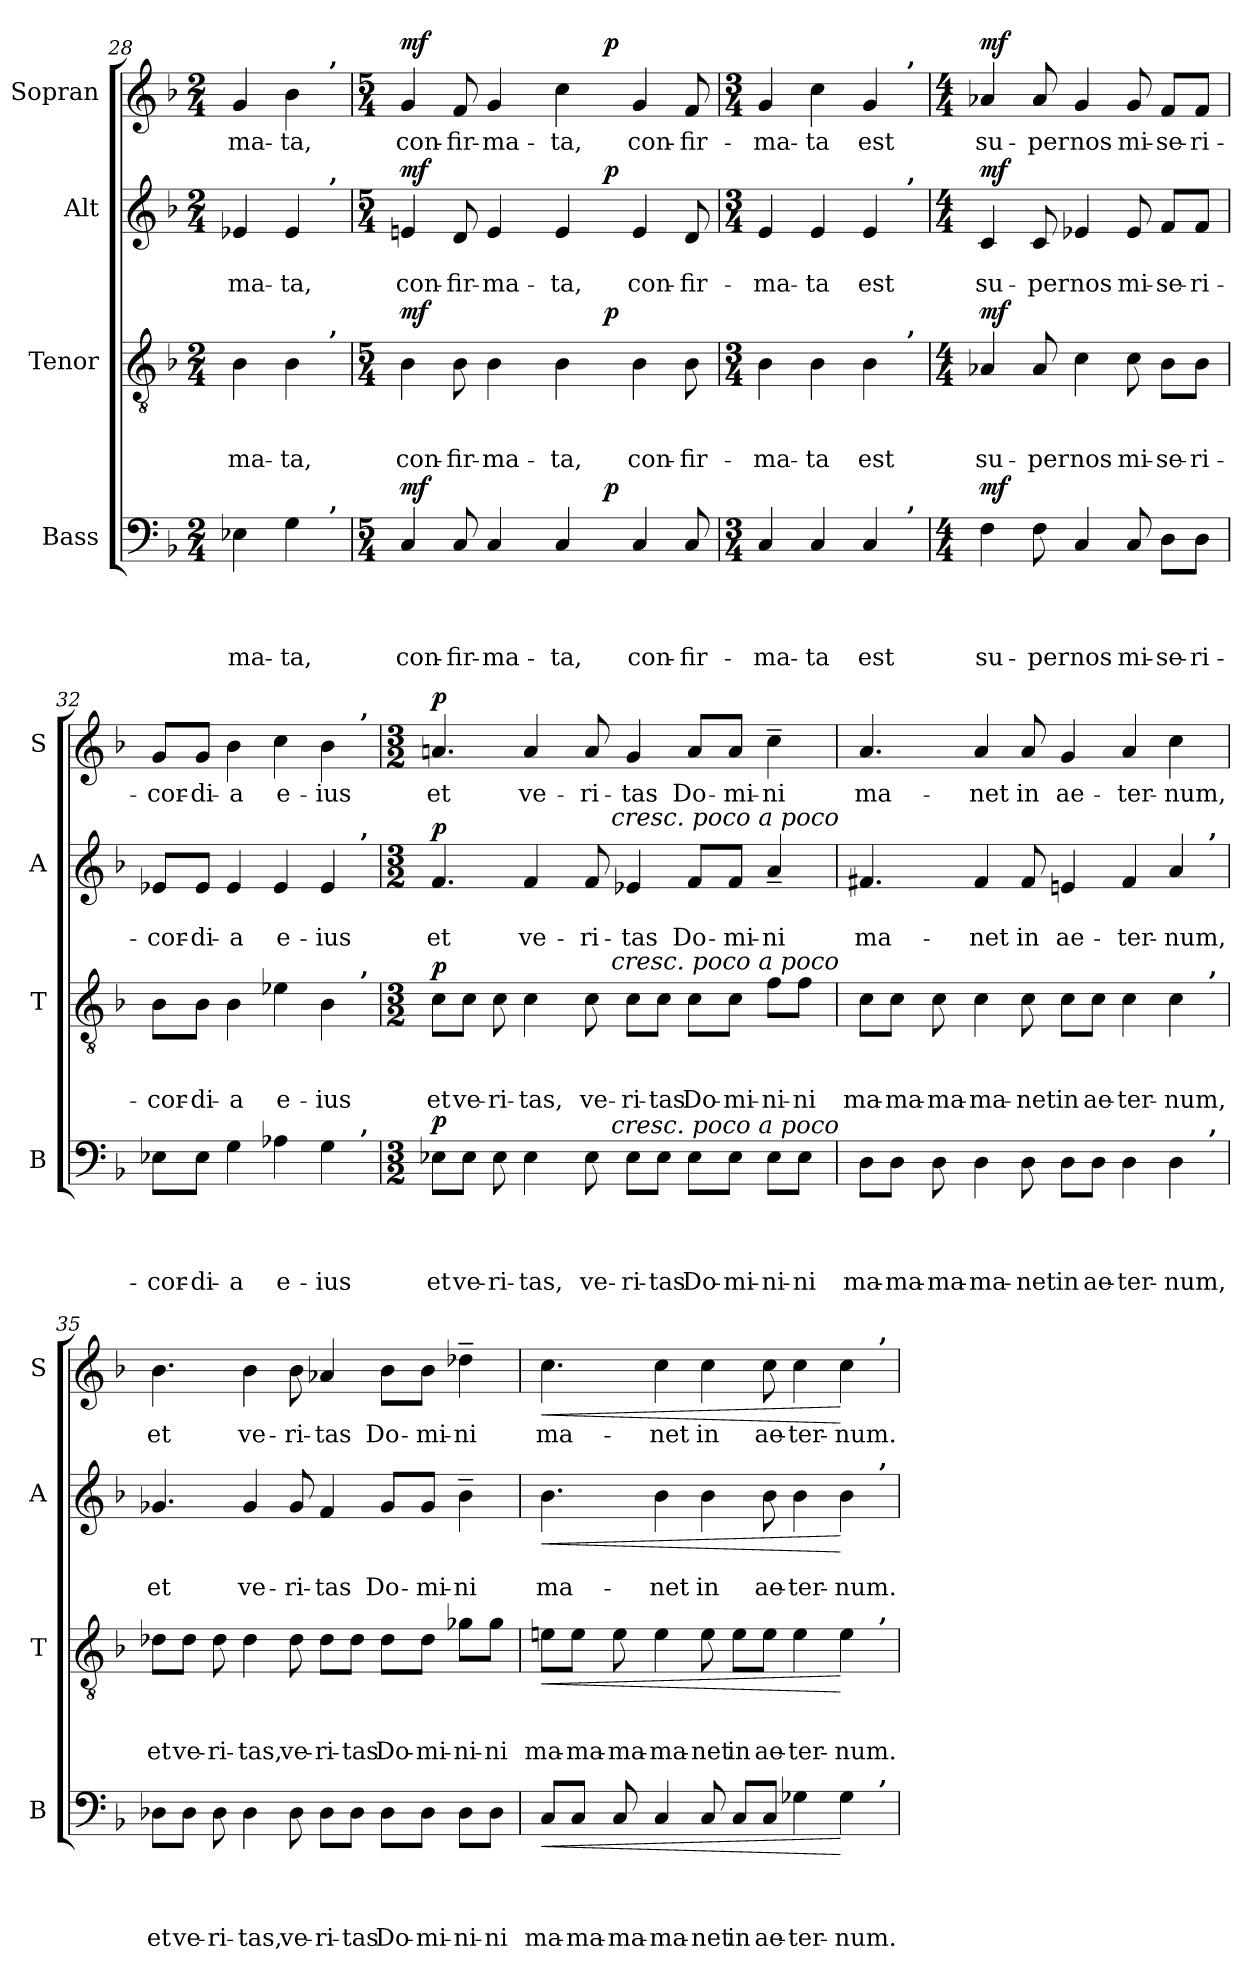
**kern	**text	**text	**text	**text	**dynam	**kern	**text	**text	**text	**dynam	**kern	**text	**text	**dynam	**kern	**text	**dynam
*part4	*part4	*part4	*part4	*part4	*part4	*part3	*part3	*part3	*part3	*part3	*part2	*part2	*part2	*part2	*part1	*part1	*part1
*staff4	*staff4	*staff4	*staff4	*staff4	*staff4	*staff3	*staff3	*staff3	*staff3	*staff3	*staff2	*staff2	*staff2	*staff2	*staff1	*staff1	*staff1
*I"Bass	*	*	*	*	*	*I"Tenor	*	*	*	*	*I"Alt	*	*	*	*I"Sopran	*	*
*I'B	*	*	*	*	*	*I'T	*	*	*	*	*I'A	*	*	*	*I'S	*	*
*clefF4	*	*	*	*	*	*clefGv2	*	*	*	*	*clefG2	*	*	*	*clefG2	*	*
*k[b-]	*	*	*	*	*	*k[b-]	*	*	*	*	*k[b-]	*	*	*	*k[b-]	*	*
*F:	*	*	*	*	*	*F:	*	*	*	*	*F:	*	*	*	*F:	*	*
*M2/4	*	*	*	*	*	*M2/4	*	*	*	*	*M2/4	*	*	*	*M2/4	*	*
=28	=28	=28	=28	=28	=28	=28	=28	=28	=28	=28	=28	=28	=28	=28	=28	=28	=28
!	!	!	!	!LO:LY:b	!	!	!	!	!LO:LY:b	!	!	!	!LO:LY:b	!	!	!LO:LY:b	!
*^	*	*	*	*	*	*^	*	*	*	*	*^	*	*	*	*^	*	*
4E-X\	4..ryy	.	.	.	-ma-	.	4B-\	4..ryy	.	.	-ma-	.	4e-X/	4..ryy	.	-ma-	.	4g/	4..ryy	-ma-	.
!	!	!	!	!	!LO:LY:b	!	!	!	!	!	!LO:LY:b	!	!	!	!	!LO:LY:b	!	!	!	!LO:LY:b	!
4G\	.	.	.	.	-ta,	.	4B-\	.	.	.	-ta,	.	4e-/	.	.	-ta,	.	4b-\	.	-ta,	.
!	!	!	!	!	!	!	!	!	!	!	!	!	!	!	!	!	!	!	!LO:TX:a:B:t=,	!	!
!	!	!	!	!	!	!	!	!	!	!	!	!	!	!LO:TX:a:B:t=,	!	!	!	!	!	!	!
!	!	!	!	!	!	!	!	!LO:TX:a:B:t=,	!	!	!	!	!	!	!	!	!	!	!	!	!
!	!LO:TX:a:B:t=,	!	!	!	!	!	!	!	!	!	!	!	!	!	!	!	!	!	!	!	!
.	16ryy	.	.	.	.	.	.	16ryy	.	.	.	.	.	16ryy	.	.	.	.	16ryy	.	.
=29	=29	=29	=29	=29	=29	=29	=29	=29	=29	=29	=29	=29	=29	=29	=29	=29	=29	=29	=29	=29	=29
*M5/4	*	*	*	*	*	*	*M5/4	*	*	*	*	*	*M5/4	*	*	*	*	*M5/4	*	*	*
!	!	!	!	!	!LO:LY:b	!LO:DY:a	!	!	!	!	!LO:LY:b	!LO:DY:a	!	!	!	!LO:LY:b	!LO:DY:a	!	!	!LO:LY:b	!LO:DY:a
4C/	2ryy	.	.	.	con-	mf	4B-\	2ryy	.	.	con-	mf	4en/	2ryy	.	con-	mf	4g/	2ryy	con-	mf
!	!	!	!	!	!LO:LY:b	!	!	!	!	!	!LO:LY:b	!	!	!	!	!LO:LY:b	!	!	!	!LO:LY:b	!
8C/	.	.	.	.	-fir-	.	8B-\	.	.	.	-fir-	.	8d/	.	.	-fir-	.	8f/	.	-fir-	.
!	!	!	!	!	!LO:LY:b	!	!	!	!	!	!LO:LY:b	!	!	!	!	!LO:LY:b	!	!	!	!LO:LY:b	!
4C/	.	.	.	.	-ma-	.	4B-\	.	.	.	-ma-	.	4e/	.	.	-ma-	.	4g/	.	-ma-	.
.	4ryy	.	.	.	.	.	.	4ryy	.	.	.	.	.	4ryy	.	.	.	.	4ryy	.	.
!	!	!	!	!	!LO:LY:b	!	!	!	!	!	!LO:LY:b	!	!	!	!	!LO:LY:b	!	!	!	!LO:LY:b	!
4C/	.	.	.	.	-ta,	.	4B-\	.	.	.	-ta,	.	4e/	.	.	-ta,	.	4cc\	.	-ta,	.
.	32ryy	.	.	.	.	.	.	32ryy	.	.	.	.	.	32ryy	.	.	.	.	32ryy	.	.
!	!	!	!	!	!	!LO:DY:a	!	!	!	!	!	!LO:DY:a	!	!	!	!	!LO:DY:a	!	!	!	!LO:DY:a
.	4...ryy	.	.	.	.	p	.	4...ryy	.	.	.	p	.	4...ryy	.	.	p	.	4...ryy	.	p
!	!	!	!	!	!LO:LY:b	!	!	!	!	!	!LO:LY:b	!	!	!	!	!LO:LY:b	!	!	!	!LO:LY:b	!
4C/	.	.	.	.	con-	.	4B-\	.	.	.	con-	.	4e/	.	.	con-	.	4g/	.	con-	.
!	!	!	!	!	!LO:LY:b	!	!	!	!	!	!LO:LY:b	!	!	!	!	!LO:LY:b	!	!	!	!LO:LY:b	!
8C/	.	.	.	.	-fir-	.	8B-\	.	.	.	-fir-	.	8d/	.	.	-fir-	.	8f/	.	-fir-	.
!!LO:PB:g=z	!!
=30	=30	=30	=30	=30	=30	=30	=30	=30	=30	=30	=30	=30	=30	=30	=30	=30	=30	=30	=30	=30	=30
*M3/4	*	*	*	*	*	*	*M3/4	*	*	*	*	*	*M3/4	*	*	*	*	*M3/4	*	*	*
!	!	!	!	!	!LO:LY:b	!	!	!	!	!	!LO:LY:b	!	!	!	!	!LO:LY:b	!	!	!	!LO:LY:b	!
4C/	2ryy	.	.	.	-ma-	.	4B-\	2ryy	.	.	-ma-	.	4e/	2ryy	.	-ma-	.	4g/	2ryy	-ma-	.
!	!	!	!	!	!LO:LY:b	!	!	!	!	!	!LO:LY:b	!	!	!	!	!LO:LY:b	!	!	!	!LO:LY:b	!
4C/	.	.	.	.	-ta	.	4B-\	.	.	.	-ta	.	4e/	.	.	-ta	.	4cc\	.	-ta	.
!	!	!	!	!	!LO:LY:b	!	!	!	!	!	!LO:LY:b	!	!	!	!	!LO:LY:b	!	!	!	!LO:LY:b	!
4C/	8.ryy	.	.	.	est	.	4B-\	8.ryy	.	.	est	.	4e/	8.ryy	.	est	.	4g/	8.ryy	est	.
!	!	!	!	!	!	!	!	!	!	!	!	!	!	!	!	!	!	!	!LO:TX:a:B:t=,	!	!
!	!	!	!	!	!	!	!	!	!	!	!	!	!	!LO:TX:a:B:t=,	!	!	!	!	!	!	!
!	!	!	!	!	!	!	!	!LO:TX:a:B:t=,	!	!	!	!	!	!	!	!	!	!	!	!	!
!	!LO:TX:a:B:t=,	!	!	!	!	!	!	!	!	!	!	!	!	!	!	!	!	!	!	!	!
.	16ryy	.	.	.	.	.	.	16ryy	.	.	.	.	.	16ryy	.	.	.	.	16ryy	.	.
*v	*v	*	*	*	*	*	*	*	*	*	*	*	*v	*v	*	*	*	*v	*v	*	*
*	*	*	*	*	*	*v	*v	*	*	*	*	*	*	*	*	*	*	*
=31	=31	=31	=31	=31	=31	=31	=31	=31	=31	=31	=31	=31	=31	=31	=31	=31	=31
*M4/4	*	*	*	*	*	*M4/4	*	*	*	*	*M4/4	*	*	*	*M4/4	*	*
*^	*	*	*	*	*	*^	*	*	*	*	*^	*	*	*	*^	*	*
!	!	!	!	!	!LO:LY:b	!LO:DY:a	!	!	!	!	!LO:LY:b	!LO:DY:a	!	!	!	!LO:LY:b	!LO:DY:a	!	!	!LO:LY:b	!LO:DY:a
*v	*v	*	*	*	*	*	*	*	*	*	*	*	*v	*v	*	*	*	*v	*v	*	*
*	*	*	*	*	*	*v	*v	*	*	*	*	*	*	*	*	*	*	*
4F\	.	.	.	su-	mf	4A-X/	.	.	su-	mf	4c/	.	su-	mf	4a-X/	su-	mf
!	!	!	!	!LO:LY:b	!	!	!	!	!LO:LY:b	!	!	!	!LO:LY:b	!	!	!LO:LY:b	!
8F\	.	.	.	-per	.	8A-/	.	.	-per	.	8c/	.	-per	.	8a-/	-per	.
!	!	!	!	!LO:LY:b	!	!	!	!	!LO:LY:b	!	!	!	!LO:LY:b	!	!	!LO:LY:b	!
4C/	.	.	.	nos	.	4c\	.	.	nos	.	4e-X/	.	nos	.	4g/	nos	.
!	!	!	!	!LO:LY:b	!	!	!	!	!LO:LY:b	!	!	!	!LO:LY:b	!	!	!LO:LY:b	!
8C/	.	.	.	mi-	.	8c\	.	.	mi-	.	8e-/	.	mi-	.	8g/	mi-	.
!	!	!	!	!LO:LY:b	!	!	!	!	!LO:LY:b	!	!	!	!LO:LY:b	!	!	!LO:LY:b	!
8D\L	.	.	.	-se-	.	8B-\L	.	.	-se-	.	8f/L	.	-se-	.	8f/L	-se-	.
!	!	!	!	!LO:LY:b	!	!	!	!	!LO:LY:b	!	!	!	!LO:LY:b	!	!	!LO:LY:b	!
8D\J	.	.	.	-ri-	.	8B-\J	.	.	-ri-	.	8f/J	.	-ri-	.	8f/J	-ri-	.
=32	=32	=32	=32	=32	=32	=32	=32	=32	=32	=32	=32	=32	=32	=32	=32	=32	=32
!	!	!	!	!LO:LY:b	!	!	!	!	!LO:LY:b	!	!	!	!LO:LY:b	!	!	!LO:LY:b	!
*^	*	*	*	*	*	*^	*	*	*	*	*^	*	*	*	*^	*	*
8E-X\L	2...ryy	.	.	.	-cor-	.	8B-\L	2...ryy	.	.	-cor-	.	8e-X/L	2...ryy	.	-cor-	.	8g/L	2...ryy	-cor-	.
!	!	!	!	!	!LO:LY:b	!	!	!	!	!	!LO:LY:b	!	!	!	!	!LO:LY:b	!	!	!	!LO:LY:b	!
8E-\J	.	.	.	.	-di-	.	8B-\J	.	.	.	-di-	.	8e-/J	.	.	-di-	.	8g/J	.	-di-	.
!	!	!	!	!	!LO:LY:b	!	!	!	!	!	!LO:LY:b	!	!	!	!	!LO:LY:b	!	!	!	!LO:LY:b	!
4G\	.	.	.	.	-a	.	4B-\	.	.	.	-a	.	4e-/	.	.	-a	.	4b-\	.	-a	.
!	!	!	!	!	!LO:LY:b	!	!	!	!	!	!LO:LY:b	!	!	!	!	!LO:LY:b	!	!	!	!LO:LY:b	!
4A-X\	.	.	.	.	e-	.	4e-X\	.	.	.	e-	.	4e-/	.	.	e-	.	4cc\	.	e-	.
!	!	!	!	!	!LO:LY:b	!	!	!	!	!	!LO:LY:b	!	!	!	!	!LO:LY:b	!	!	!	!LO:LY:b	!
4G\	.	.	.	.	-ius	.	4B-\	.	.	.	-ius	.	4e-/	.	.	-ius	.	4b-\	.	-ius	.
!	!	!	!	!	!	!	!	!	!	!	!	!	!	!	!	!	!	!	!LO:TX:a:B:t=,	!	!
!	!	!	!	!	!	!	!	!	!	!	!	!	!	!LO:TX:a:B:t=,	!	!	!	!	!	!	!
!	!	!	!	!	!	!	!	!LO:TX:a:B:t=,	!	!	!	!	!	!	!	!	!	!	!	!	!
!	!LO:TX:a:B:t=,	!	!	!	!	!	!	!	!	!	!	!	!	!	!	!	!	!	!	!	!
.	16ryy	.	.	.	.	.	.	16ryy	.	.	.	.	.	16ryy	.	.	.	.	16ryy	.	.
*	*	*	*	*	*	*	*	*	*	*	*	*	*	*	*	*	*	*v	*v	*	*
!!LO:PB:g=z
=33	=33	=33	=33	=33	=33	=33	=33	=33	=33	=33	=33	=33	=33	=33	=33	=33	=33	=33	=33	=33
*M3/2	*	*	*	*	*	*	*M3/2	*	*	*	*	*	*M3/2	*	*	*	*	*M3/2	*	*
*	*	*	*	*	*	*	*	*	*	*	*	*	*	*	*	*	*	*^	*	*
!	!	!	!	!	!LO:LY:b	!LO:DY:a	!	!	!	!	!LO:LY:b	!LO:DY:a	!	!	!	!LO:LY:b	!LO:DY:a	!	!	!LO:LY:b	!LO:DY:a
*	*	*	*	*	*	*	*	*	*	*	*	*	*	*	*	*	*	*v	*v	*	*
8E-X\L	2ryy	.	.	.	et	p	8c\L	2ryy	.	.	et	p	4.f/	2ryy	.	et	p	4.an/	et	p
!	!	!	!	!	!LO:LY:b	!	!	!	!	!	!LO:LY:b	!	!	!	!	!	!	!	!	!
8E-\J	.	.	.	.	ve-	.	8c\J	.	.	.	ve-	.	.	.	.	.	.	.	.	.
!	!	!	!	!	!LO:LY:b	!	!	!	!	!	!LO:LY:b	!	!	!	!	!	!	!	!	!
8E-\	.	.	.	.	-ri-	.	8c\	.	.	.	-ri-	.	.	.	.	.	.	.	.	.
!	!	!	!	!	!LO:LY:b	!	!	!	!	!	!LO:LY:b	!	!	!	!	!LO:LY:b	!	!	!LO:LY:b	!
4E-\	.	.	.	.	-tas,	.	4c\	.	.	.	-tas,	.	4f/	.	.	ve-	.	4a/	ve-	.
.	8..ryy	.	.	.	.	.	.	8..ryy	.	.	.	.	.	8..ryy	.	.	.	.	.	.
!	!	!	!	!	!LO:LY:b	!	!	!	!	!	!LO:LY:b	!	!	!	!	!LO:LY:b	!	!	!LO:LY:b	!
8E-\	.	.	.	.	ve-	.	8c\	.	.	.	ve-	.	8f/	.	.	-ri-	.	8a/	-ri-	.
!	!	!	!	!	!	!	!	!	!	!	!	!	!	!LO:TX:a:i:t=cresc. poco a poco	!	!	!	!	!	!
!	!	!	!	!	!	!	!	!LO:TX:a:i:t=cresc. poco a poco	!	!	!	!	!	!	!	!	!	!	!	!
!	!LO:TX:a:i:t=cresc. poco a poco	!	!	!	!	!	!	!	!	!	!	!	!	!	!	!	!	!	!	!
.	2ryy	.	.	.	.	.	.	2ryy	.	.	.	.	.	2ryy	.	.	.	.	.	.
!	!	!	!	!	!LO:LY:b	!	!	!	!	!	!LO:LY:b	!	!	!	!	!LO:LY:b	!	!	!LO:LY:b	!
8E-\L	.	.	.	.	-ri-	.	8c\L	.	.	.	-ri-	.	4e-X/	.	.	-tas	.	4g/	-tas	.
!	!	!	!	!	!LO:LY:b	!	!	!	!	!	!LO:LY:b	!	!	!	!	!	!	!	!	!
8E-\J	.	.	.	.	-tas	.	8c\J	.	.	.	-tas	.	.	.	.	.	.	.	.	.
!	!	!	!	!	!LO:LY:b	!	!	!	!	!	!LO:LY:b	!	!	!	!	!LO:LY:b	!	!	!LO:LY:b	!
8E-\L	.	.	.	.	Do-	.	8c\L	.	.	.	Do-	.	8f/L	.	.	Do-	.	8a/L	Do-	.
!	!	!	!	!	!LO:LY:b	!	!	!	!	!	!LO:LY:b	!	!	!	!	!LO:LY:b	!	!	!LO:LY:b	!
8E-\J	.	.	.	.	-mi-	.	8c\J	.	.	.	-mi-	.	8f/J	.	.	-mi-	.	8a/J	-mi-	.
.	4ryy	.	.	.	.	.	.	4ryy	.	.	.	.	.	4ryy	.	.	.	.	.	.
!	!	!	!	!	!LO:LY:b	!	!	!	!	!	!LO:LY:b	!	!	!	!	!LO:LY:b	!	!	!LO:LY:b	!
8E-\L	.	.	.	.	-ni-	.	8f\L	.	.	.	-ni-	.	4a~</	.	.	-ni	.	4cc~>\	-ni	.
!	!	!	!	!	!LO:LY:b	!	!	!	!	!	!LO:LY:b	!	!	!	!	!	!	!	!	!
8E-\J	.	.	.	.	-ni	.	8f\J	.	.	.	-ni	.	.	.	.	.	.	.	.	.
.	32ryy	.	.	.	.	.	.	32ryy	.	.	.	.	.	32ryy	.	.	.	.	.	.
=34	=34	=34	=34	=34	=34	=34	=34	=34	=34	=34	=34	=34	=34	=34	=34	=34	=34	=34	=34	=34
!	!	!	!	!	!LO:LY:b	!	!	!	!	!	!LO:LY:b	!	!	!	!	!LO:LY:b	!	!	!LO:LY:b	!
8D\L	1ryy	.	.	.	ma-	.	8c\L	1ryy	.	.	ma-	.	4.f#X/	1ryy	.	ma-	.	4.a/	ma-	.
!	!	!	!	!	!LO:LY:b	!	!	!	!	!	!LO:LY:b	!	!	!	!	!	!	!	!	!
8D\J	.	.	.	.	-ma-	.	8c\J	.	.	.	-ma-	.	.	.	.	.	.	.	.	.
!	!	!	!	!	!LO:LY:b	!	!	!	!	!	!LO:LY:b	!	!	!	!	!	!	!	!	!
8D\	.	.	.	.	-ma-	.	8c\	.	.	.	-ma-	.	.	.	.	.	.	.	.	.
!	!	!	!	!	!LO:LY:b	!	!	!	!	!	!LO:LY:b	!	!	!	!	!LO:LY:b	!	!	!LO:LY:b	!
4D\	.	.	.	.	-ma-	.	4c\	.	.	.	-ma-	.	4f#/	.	.	-net	.	4a/	-net	.
!	!	!	!	!	!LO:LY:b	!	!	!	!	!	!LO:LY:b	!	!	!	!	!LO:LY:b	!	!	!LO:LY:b	!
8D\	.	.	.	.	-net	.	8c\	.	.	.	-net	.	8f#/	.	.	in	.	8a/	in	.
!	!	!	!	!	!LO:LY:b	!	!	!	!	!	!LO:LY:b	!	!	!	!	!LO:LY:b	!	!	!LO:LY:b	!
8D\L	.	.	.	.	in	.	8c\L	.	.	.	in	.	4en/	.	.	ae-	.	4g/	ae-	.
!	!	!	!	!	!LO:LY:b	!	!	!	!	!	!LO:LY:b	!	!	!	!	!	!	!	!	!
8D\J	.	.	.	.	ae-	.	8c\J	.	.	.	ae-	.	.	.	.	.	.	.	.	.
!	!	!	!	!	!LO:LY:b	!	!	!	!	!	!LO:LY:b	!	!	!	!	!LO:LY:b	!	!	!LO:LY:b	!
4D\	4..ryy	.	.	.	-ter-	.	4c\	4..ryy	.	.	-ter-	.	4f#/	4..ryy	.	-ter-	.	4a/	-ter-	.
!	!	!	!	!	!LO:LY:b	!	!	!	!	!	!LO:LY:b	!	!	!	!	!LO:LY:b	!	!	!LO:LY:b	!
4D\	.	.	.	.	-num,	.	4c\	.	.	.	-num,	.	4a/	.	.	-num,	.	4cc\	-num,	.
!	!	!	!	!	!	!	!	!	!	!	!	!	!	!LO:TX:a:B:t=,	!	!	!	!	!	!
!	!	!	!	!	!	!	!	!LO:TX:a:B:t=,	!	!	!	!	!	!	!	!	!	!	!	!
!	!LO:TX:a:B:t=,	!	!	!	!	!	!	!	!	!	!	!	!	!	!	!	!	!	!	!
.	16ryy	.	.	.	.	.	.	16ryy	.	.	.	.	.	16ryy	.	.	.	.	.	.
!!LO:LB:g=z
=35	=35	=35	=35	=35	=35	=35	=35	=35	=35	=35	=35	=35	=35	=35	=35	=35	=35	=35	=35	=35
!	!	!	!	!	!LO:LY:b	!	!	!	!	!	!LO:LY:b	!	!	!	!	!LO:LY:b	!	!	!LO:LY:b	!
*v	*v	*	*	*	*	*	*	*	*	*	*	*	*v	*v	*	*	*	*	*	*
*	*	*	*	*	*	*v	*v	*	*	*	*	*	*	*	*	*	*	*
8D-X\L	.	.	.	et	.	8d-X\L	.	.	et	.	4.g-X/	.	et	.	4.b-\	et	.
!	!	!	!	!LO:LY:b	!	!	!	!	!LO:LY:b	!	!	!	!	!	!	!	!
8D-\J	.	.	.	ve-	.	8d-\J	.	.	ve-	.	.	.	.	.	.	.	.
!	!	!	!	!LO:LY:b	!	!	!	!	!LO:LY:b	!	!	!	!	!	!	!	!
8D-\	.	.	.	-ri-	.	8d-\	.	.	-ri-	.	.	.	.	.	.	.	.
!	!	!	!	!LO:LY:b	!	!	!	!	!LO:LY:b	!	!	!	!LO:LY:b	!	!	!LO:LY:b	!
4D-\	.	.	.	-tas,	.	4d-\	.	.	-tas,	.	4g-/	.	ve-	.	4b-\	ve-	.
!	!	!	!	!LO:LY:b	!	!	!	!	!LO:LY:b	!	!	!	!LO:LY:b	!	!	!LO:LY:b	!
8D-\	.	.	.	ve-	.	8d-\	.	.	ve-	.	8g-/	.	-ri-	.	8b-\	-ri-	.
!	!	!	!	!LO:LY:b	!	!	!	!	!LO:LY:b	!	!	!	!LO:LY:b	!	!	!LO:LY:b	!
8D-\L	.	.	.	-ri-	.	8d-\L	.	.	-ri-	.	4f/	.	-tas	.	4a-X/	-tas	.
!	!	!	!	!LO:LY:b	!	!	!	!	!LO:LY:b	!	!	!	!	!	!	!	!
8D-\J	.	.	.	-tas	.	8d-\J	.	.	-tas	.	.	.	.	.	.	.	.
!	!	!	!	!LO:LY:b	!	!	!	!	!LO:LY:b	!	!	!	!LO:LY:b	!	!	!LO:LY:b	!
8D-\L	.	.	.	Do-	.	8d-\L	.	.	Do-	.	8g-/L	.	Do-	.	8b-\L	Do-	.
!	!	!	!	!LO:LY:b	!	!	!	!	!LO:LY:b	!	!	!	!LO:LY:b	!	!	!LO:LY:b	!
8D-\J	.	.	.	-mi-	.	8d-\J	.	.	-mi-	.	8g-/J	.	-mi-	.	8b-\J	-mi-	.
!	!	!	!	!LO:LY:b	!	!	!	!	!LO:LY:b	!	!	!	!LO:LY:b	!	!	!LO:LY:b	!
8D-\L	.	.	.	-ni-	.	8g-X\L	.	.	-ni-	.	4b-~>\	.	-ni	.	4dd-X~>\	-ni	.
!	!	!	!	!LO:LY:b	!	!	!	!	!LO:LY:b	!	!	!	!	!	!	!	!
8D-\J	.	.	.	-ni	.	8g-\J	.	.	-ni	.	.	.	.	.	.	.	.
=36	=36	=36	=36	=36	=36	=36	=36	=36	=36	=36	=36	=36	=36	=36	=36	=36	=36
!	!	!	!	!LO:LY:b	!LO:HP:b	!	!	!	!LO:LY:b	!LO:HP:b	!	!	!LO:LY:b	!LO:HP:b	!	!LO:LY:b	!LO:HP:b
*^	*	*	*	*	*	*^	*	*	*	*	*^	*	*	*	*^	*	*
8C/L	1ryy	.	.	.	ma-	<	8en\L	1ryy	.	.	ma-	<	4.b-\	1ryy	.	ma-	<	4.cc\	1ryy	ma-	<
!	!	!	!	!	!LO:LY:b	!	!	!	!	!	!LO:LY:b	!	!	!	!	!	!	!	!	!	!
8C/J	.	.	.	.	-ma-	.	8e\J	.	.	.	-ma-	.	.	.	.	.	.	.	.	.	.
!	!	!	!	!	!LO:LY:b	!	!	!	!	!	!LO:LY:b	!	!	!	!	!	!	!	!	!	!
8C/	.	.	.	.	-ma-	.	8e\	.	.	.	-ma-	.	.	.	.	.	.	.	.	.	.
!	!	!	!	!	!LO:LY:b	!	!	!	!	!	!LO:LY:b	!	!	!	!	!LO:LY:b	!	!	!	!LO:LY:b	!
4C/	.	.	.	.	-ma-	.	4e\	.	.	.	-ma-	.	4b-\	.	.	-net	.	4cc\	.	-net	.
!	!	!	!	!	!LO:LY:b	!	!	!	!	!	!LO:LY:b	!	!	!	!	!LO:LY:b	!	!	!	!LO:LY:b	!
8C/	.	.	.	.	-net	.	8e\	.	.	.	-net	.	4b-\	.	.	in	.	4cc\	.	in	.
!	!	!	!	!	!LO:LY:b	!	!	!	!	!	!LO:LY:b	!	!	!	!	!	!	!	!	!	!
8C/L	.	.	.	.	in	.	8e\L	.	.	.	in	.	.	.	.	.	.	.	.	.	.
!	!	!	!	!	!LO:LY:b	!	!	!	!	!	!LO:LY:b	!	!	!	!	!LO:LY:b	!	!	!	!LO:LY:b	!
8C/J	.	.	.	.	ae-	.	8e\J	.	.	.	ae-	.	8b-\	.	.	ae-	.	8cc\	.	ae-	.
!	!	!	!	!	!LO:LY:b	!	!	!	!	!	!LO:LY:b	!	!	!	!	!LO:LY:b	!	!	!	!LO:LY:b	!
4G-X\	4..ryy	.	.	.	-ter-	.	4e\	4..ryy	.	.	-ter-	.	4b-\	4..ryy	.	-ter-	.	4cc\	4..ryy	-ter-	.
!	!	!	!	!	!LO:LY:b	!	!	!	!	!	!LO:LY:b	!	!	!	!	!LO:LY:b	!	!	!	!LO:LY:b	!
4G-\	.	.	.	.	-num.	[	4e\	.	.	.	-num.	[	4b-\	.	.	-num.	[	4cc\	.	-num.	[
!	!	!	!	!	!	!	!	!	!	!	!	!	!	!	!	!	!	!	!LO:TX:a:B:t=,	!	!
!	!	!	!	!	!	!	!	!	!	!	!	!	!	!LO:TX:a:B:t=,	!	!	!	!	!	!	!
!	!	!	!	!	!	!	!	!LO:TX:a:B:t=,	!	!	!	!	!	!	!	!	!	!	!	!	!
!	!LO:TX:a:B:t=,	!	!	!	!	!	!	!	!	!	!	!	!	!	!	!	!	!	!	!	!
.	16ryy	.	.	.	.	.	.	16ryy	.	.	.	.	.	16ryy	.	.	.	.	16ryy	.	.
*v	*v	*	*	*	*	*	*	*	*	*	*	*	*v	*v	*	*	*	*v	*v	*	*
*	*	*	*	*	*	*v	*v	*	*	*	*	*	*	*	*	*	*	*
=	=	=	=	=	=	=	=	=	=	=	=	=	=	=	=	=	=
*-	*-	*-	*-	*-	*-	*-	*-	*-	*-	*-	*-	*-	*-	*-	*-	*-	*-
